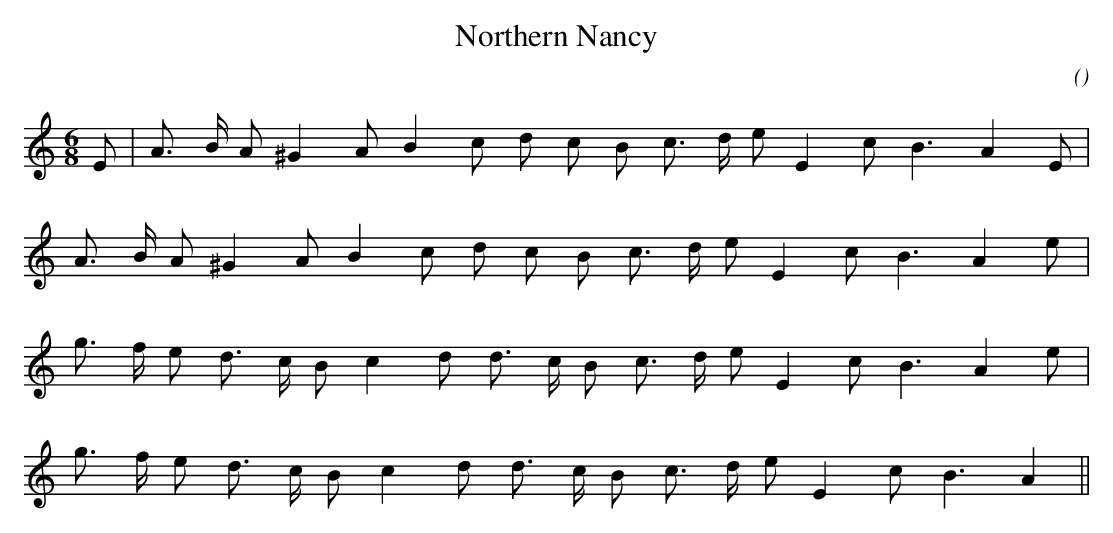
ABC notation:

X:1
T: Northern Nancy
C:
O:
M:6/8
K:Am
K:Am
M:6/8
L:1/16
E2 |A3 B A2 ^G4 A2 B4 c2 d2 c2 B2 c3 d e2 E4 c2 B6 A4 E2 |
A3 B A2 ^G4 A2 B4 c2 d2 c2 B2 c3 d e2 E4 c2 B6 A4 e2 |
g3 f e2 d3 c B2 c4 d2 d3 c B2 c3 d e2 E4 c2 B6 A4 e2 |
g3 f e2 d3 c B2 c4 d2 d3 c B2 c3 d e2 E4 c2 B6 A4 ||
